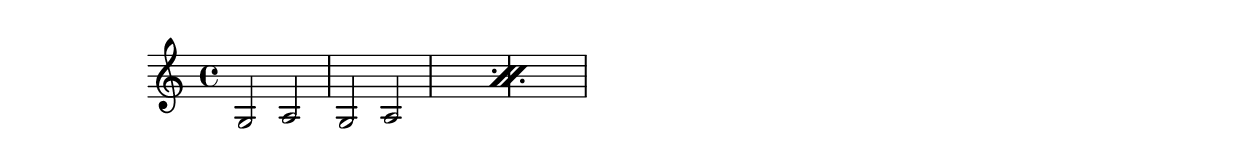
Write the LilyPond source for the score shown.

\version "2.3.17"


\header {
texidoc = "Percent repeats are not skipped, even when @code{skipBars} is set."
}

    \paper { raggedright= ##t }

\score {
     \context Staff <<
	\set Score.skipBars = ##t
	 {
	\repeat "percent" 2 { g2 a g a }
	}
     >>
}

